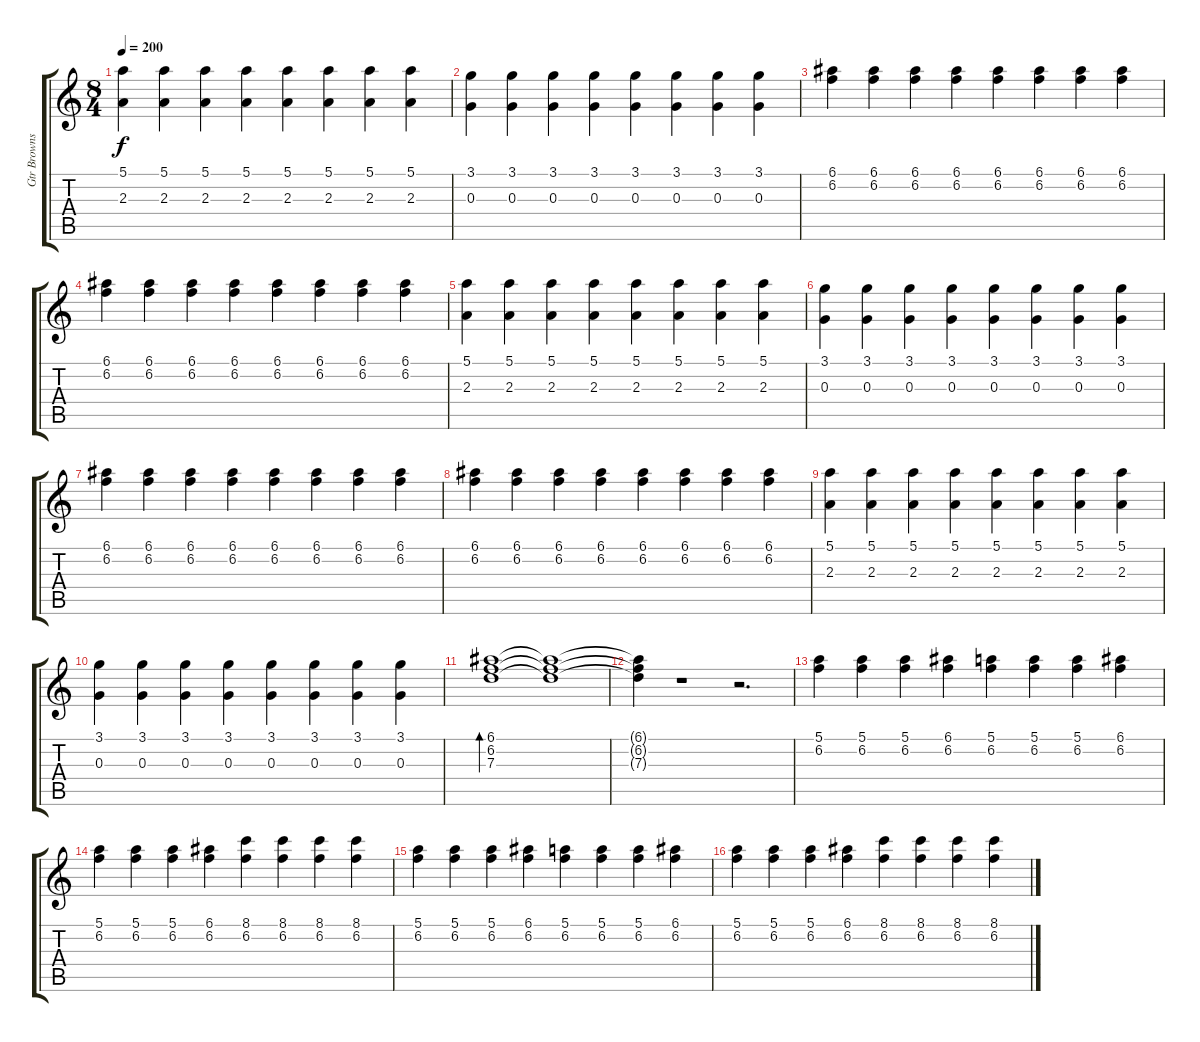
\track ("Gtr Brownsound" "Gtr Browns") {instrument distortionguitar}
\staff {score tabs}
\tuning (E4 B3 G3 D3 A2 E2) {hide}
\ts (8 4)
\tempo 200
\clef g2
\ks c
(5.1 2.3).4{dy f} (5.1 2.3).4 (5.1 2.3).4 (5.1 2.3).4 (5.1 2.3).4 (5.1 2.3).4 (5.1 2.3).4 (5.1 2.3).4 |
(3.1 0.3).4 (3.1 0.3).4 (3.1 0.3).4 (3.1 0.3).4 (3.1 0.3).4 (3.1 0.3).4 (3.1 0.3).4 (3.1 0.3).4 |
(6.1 6.2).4{volume 10} (6.1 6.2).4 (6.1 6.2).4 (6.1 6.2).4 (6.1 6.2).4 (6.1 6.2).4 (6.1 6.2).4 (6.1 6.2).4 |
(6.1 6.2).4 (6.1 6.2).4 (6.1 6.2).4 (6.1 6.2).4 (6.1 6.2).4 (6.1 6.2).4 (6.1 6.2).4 (6.1 6.2).4 |
(5.1 2.3).4 (5.1 2.3).4 (5.1 2.3).4 (5.1 2.3).4 (5.1 2.3).4 (5.1 2.3).4 (5.1 2.3).4 (5.1 2.3).4 |
(3.1 0.3).4 (3.1 0.3).4 (3.1 0.3).4 (3.1 0.3).4 (3.1 0.3).4 (3.1 0.3).4 (3.1 0.3).4 (3.1 0.3).4 |
(6.1 6.2).4{volume 10} (6.1 6.2).4 (6.1 6.2).4 (6.1 6.2).4 (6.1 6.2).4 (6.1 6.2).4 (6.1 6.2).4 (6.1 6.2).4 |
(6.1 6.2).4 (6.1 6.2).4 (6.1 6.2).4 (6.1 6.2).4 (6.1 6.2).4 (6.1 6.2).4 (6.1 6.2).4 (6.1 6.2).4 |
(5.1 2.3).4 (5.1 2.3).4 (5.1 2.3).4 (5.1 2.3).4 (5.1 2.3).4 (5.1 2.3).4 (5.1 2.3).4 (5.1 2.3).4 |
(3.1 0.3).4 (3.1 0.3).4 (3.1 0.3).4 (3.1 0.3).4 (3.1 0.3).4 (3.1 0.3).4 (3.1 0.3).4 (3.1 0.3).4 |
(6.1 6.2 7.3).1{bd 60 volume 0} (6.1{t} 6.2{t} 7.3{t}).1 |
(6.1{t} 6.2{t} 7.3{t}).4 r.1 r.2{d} |
(5.1 6.2).4{volume 12} (5.1 6.2).4 (5.1 6.2).4 (6.1 6.2).4 (5.1 6.2).4 (5.1 6.2).4 (5.1 6.2).4 (6.1 6.2).4 |
(5.1 6.2).4 (5.1 6.2).4 (5.1 6.2).4 (6.1 6.2).4 (8.1 6.2).4 (8.1 6.2).4 (8.1 6.2).4 (8.1 6.2).4 |
(5.1 6.2).4{volume 12} (5.1 6.2).4 (5.1 6.2).4 (6.1 6.2).4 (5.1 6.2).4 (5.1 6.2).4 (5.1 6.2).4 (6.1 6.2).4 |
(5.1 6.2).4 (5.1 6.2).4 (5.1 6.2).4 (6.1 6.2).4 (8.1 6.2).4 (8.1 6.2).4 (8.1 6.2).4 (8.1 6.2).4
